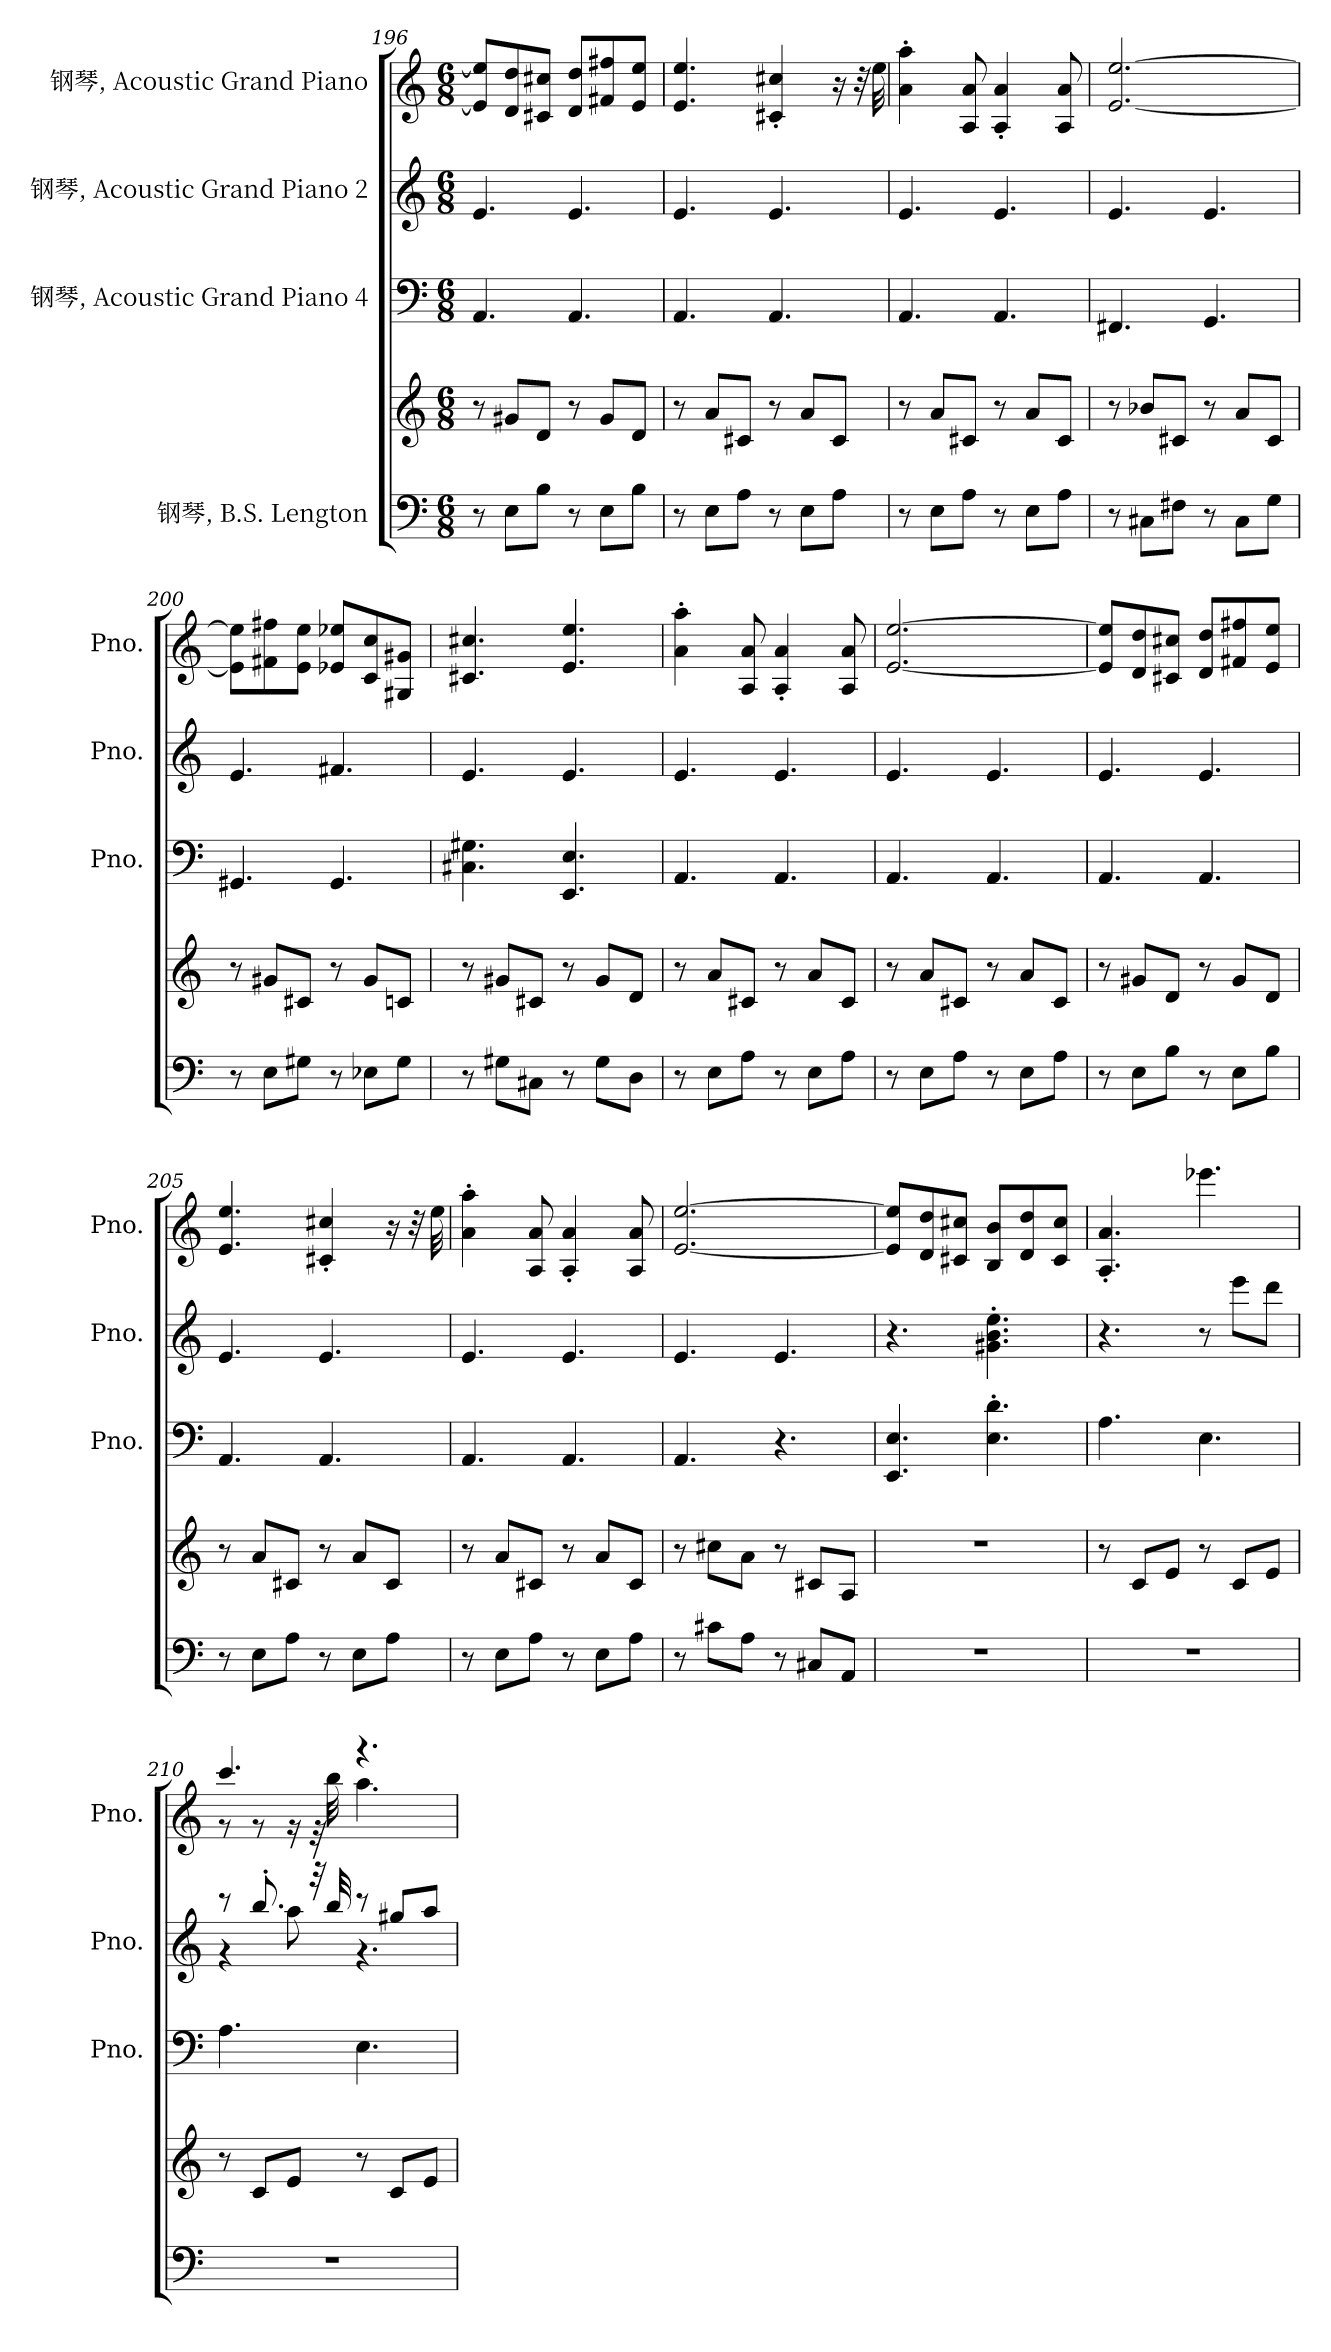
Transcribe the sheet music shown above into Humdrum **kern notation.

**kern	**kern	**kern	**kern	**kern
*part4	*part4	*part3	*part2	*part1
*staff5	*staff4	*staff3	*staff2	*staff1
*I"钢琴, B.S. Lengton	*	*I"钢琴, Acoustic Grand Piano 4	*I"钢琴, Acoustic Grand Piano 2	*I"钢琴, Acoustic Grand Piano
*	*	*I'Pno.	*I'Pno.	*I'Pno.
*clefF4	*clefG2	*clefF4	*clefG2	*clefG2
*k[]	*k[]	*k[]	*k[]	*k[]
*M6/8	*M6/8	*M6/8	*M6/8	*M6/8
=196	=196	=196	=196	=196
8r	8r	4.AA/	4.e/	8e/] 8ee/]L
8E\L	8g#X/L	.	.	8d/ 8dd/
8B\J	8d/J	.	.	8c#X/ 8cc#X/J
8r	8r	4.AA/	4.e/	8d/ 8dd/L
8E\L	8g#/L	.	.	8f#X/ 8ff#X/
8B\J	8d/J	.	.	8e/ 8ee/J
!!LO:LB:g=z
=197	=197	=197	=197	=197
8r	8r	4.AA/	4.e/	4.e/ 4.ee/
8E\L	8a/L	.	.	.
8A\J	8c#X/J	.	.	.
8r	8r	4.AA/	4.e/	4c#X/' 4cc#X/'
8E\L	8a/L	.	.	.
8A\J	8c#/J	.	.	16r
.	.	.	.	32r
.	.	.	.	32ee\
=198	=198	=198	=198	=198
8r	8r	4.AA/	4.e/	4a\' 4aa\'
8E\L	8a/L	.	.	.
8A\J	8c#X/J	.	.	8A/ 8a/
8r	8r	4.AA/	4.e/	4A/' 4a/'
8E\L	8a/L	.	.	.
8A\J	8c#/J	.	.	8A/ 8a/
=199	=199	=199	=199	=199
8r	8r	4.FF#X/	4.e/	[2.e/ [2.ee/
8C#X\L	8b-X/L	.	.	.
8F#X\J	8c#X/J	.	.	.
8r	8r	4.GG/	4.e/	.
8C#\L	8a/L	.	.	.
8G\J	8c#/J	.	.	.
=200	=200	=200	=200	=200
8r	8r	4.GG#X/	4.e/	8e\] 8ee\]L
8E\L	8g#X/L	.	.	8f#X\ 8ff#X\
8G#X\J	8c#X/J	.	.	8e\ 8ee\J
8r	8r	4.GG#/	4.f#X/	8e-X/ 8ee-X/L
8E-X\L	8g#/L	.	.	8c/ 8cc/
8G#\J	8cn/J	.	.	8G#X/ 8g#X/J
!!LO:PB:g=z
=201	=201	=201	=201	=201
8r	8r	4.C#X\ 4.G#X\	4.e/	4.c#X/ 4.cc#X/
8G#X\L	8g#X/L	.	.	.
8C#X\J	8c#X/J	.	.	.
8r	8r	4.EE/ 4.E/	4.e/	4.e/ 4.ee/
8G#\L	8g#/L	.	.	.
8D\J	8d/J	.	.	.
=202	=202	=202	=202	=202
8r	8r	4.AA/	4.e/	4a\' 4aa\'
8E\L	8a/L	.	.	.
8A\J	8c#X/J	.	.	8A/ 8a/
8r	8r	4.AA/	4.e/	4A/' 4a/'
8E\L	8a/L	.	.	.
8A\J	8c#/J	.	.	8A/ 8a/
=203	=203	=203	=203	=203
8r	8r	4.AA/	4.e/	[2.e/ [2.ee/
8E\L	8a/L	.	.	.
8A\J	8c#X/J	.	.	.
8r	8r	4.AA/	4.e/	.
8E\L	8a/L	.	.	.
8A\J	8c#/J	.	.	.
=204	=204	=204	=204	=204
8r	8r	4.AA/	4.e/	8e/] 8ee/]L
8E\L	8g#X/L	.	.	8d/ 8dd/
8B\J	8d/J	.	.	8c#X/ 8cc#X/J
8r	8r	4.AA/	4.e/	8d/ 8dd/L
8E\L	8g#/L	.	.	8f#X/ 8ff#X/
8B\J	8d/J	.	.	8e/ 8ee/J
!!LO:LB:g=z
=205	=205	=205	=205	=205
8r	8r	4.AA/	4.e/	4.e/ 4.ee/
8E\L	8a/L	.	.	.
8A\J	8c#X/J	.	.	.
8r	8r	4.AA/	4.e/	4c#X/' 4cc#X/'
8E\L	8a/L	.	.	.
8A\J	8c#/J	.	.	16r
.	.	.	.	32r
.	.	.	.	32ee\
=206	=206	=206	=206	=206
8r	8r	4.AA/	4.e/	4a\' 4aa\'
8E\L	8a/L	.	.	.
8A\J	8c#X/J	.	.	8A/ 8a/
8r	8r	4.AA/	4.e/	4A/' 4a/'
8E\L	8a/L	.	.	.
8A\J	8c#/J	.	.	8A/ 8a/
=207	=207	=207	=207	=207
8r	8r	4.AA/	4.e/	[2.e/ [2.ee/
8c#X\L	8cc#X\L	.	.	.
8A\J	8a\J	.	.	.
8r	8r	4.r	4.e/	.
8C#X/L	8c#X/L	.	.	.
8AA/J	8A/J	.	.	.
=208	=208	=208	=208	=208
2.r	2.r	4.EE/ 4.E/	4.r	8e/] 8ee/]L
.	.	.	.	8d/ 8dd/
.	.	.	.	8c#X/ 8cc#X/J
.	.	4.E\' 4.d\'	4.g#X\' 4.b\' 4.ee\'	8B/ 8b/L
.	.	.	.	8d/ 8dd/
.	.	.	.	8c#/ 8cc#/J
=209	=209	=209	=209	=209
2.r	8r	4.A\	4.r	4.A/' 4.a/'
.	8c/L	.	.	.
.	8e/J	.	.	.
.	8r	4.E\	8r	4.eee-X\
.	8c/L	.	8eee\L	.
.	8e/J	.	8ddd\J	.
!!LO:PB:g=z
=210	=210	=210	=210	=210
*	*	*	*^	*^
2.r	8r	4.A\	8r	4r	4.ccc/	8r
.	8c/L	.	8.bb'/	.	.	8r
.	8e/J	.	.	8aa\	.	16r
.	.	.	32r	.	.	32r
.	.	.	32bb/	.	.	32bb\
.	8r	4.E\	8r	4.r	4.r	4.aa\
.	8c/L	.	8gg#X/L	.	.	.
.	8e/J	.	8aa/J	.	.	.
*	*	*	*v	*v	*	*
*	*	*	*	*v	*v
=	=	=	=	=
*-	*-	*-	*-	*-
